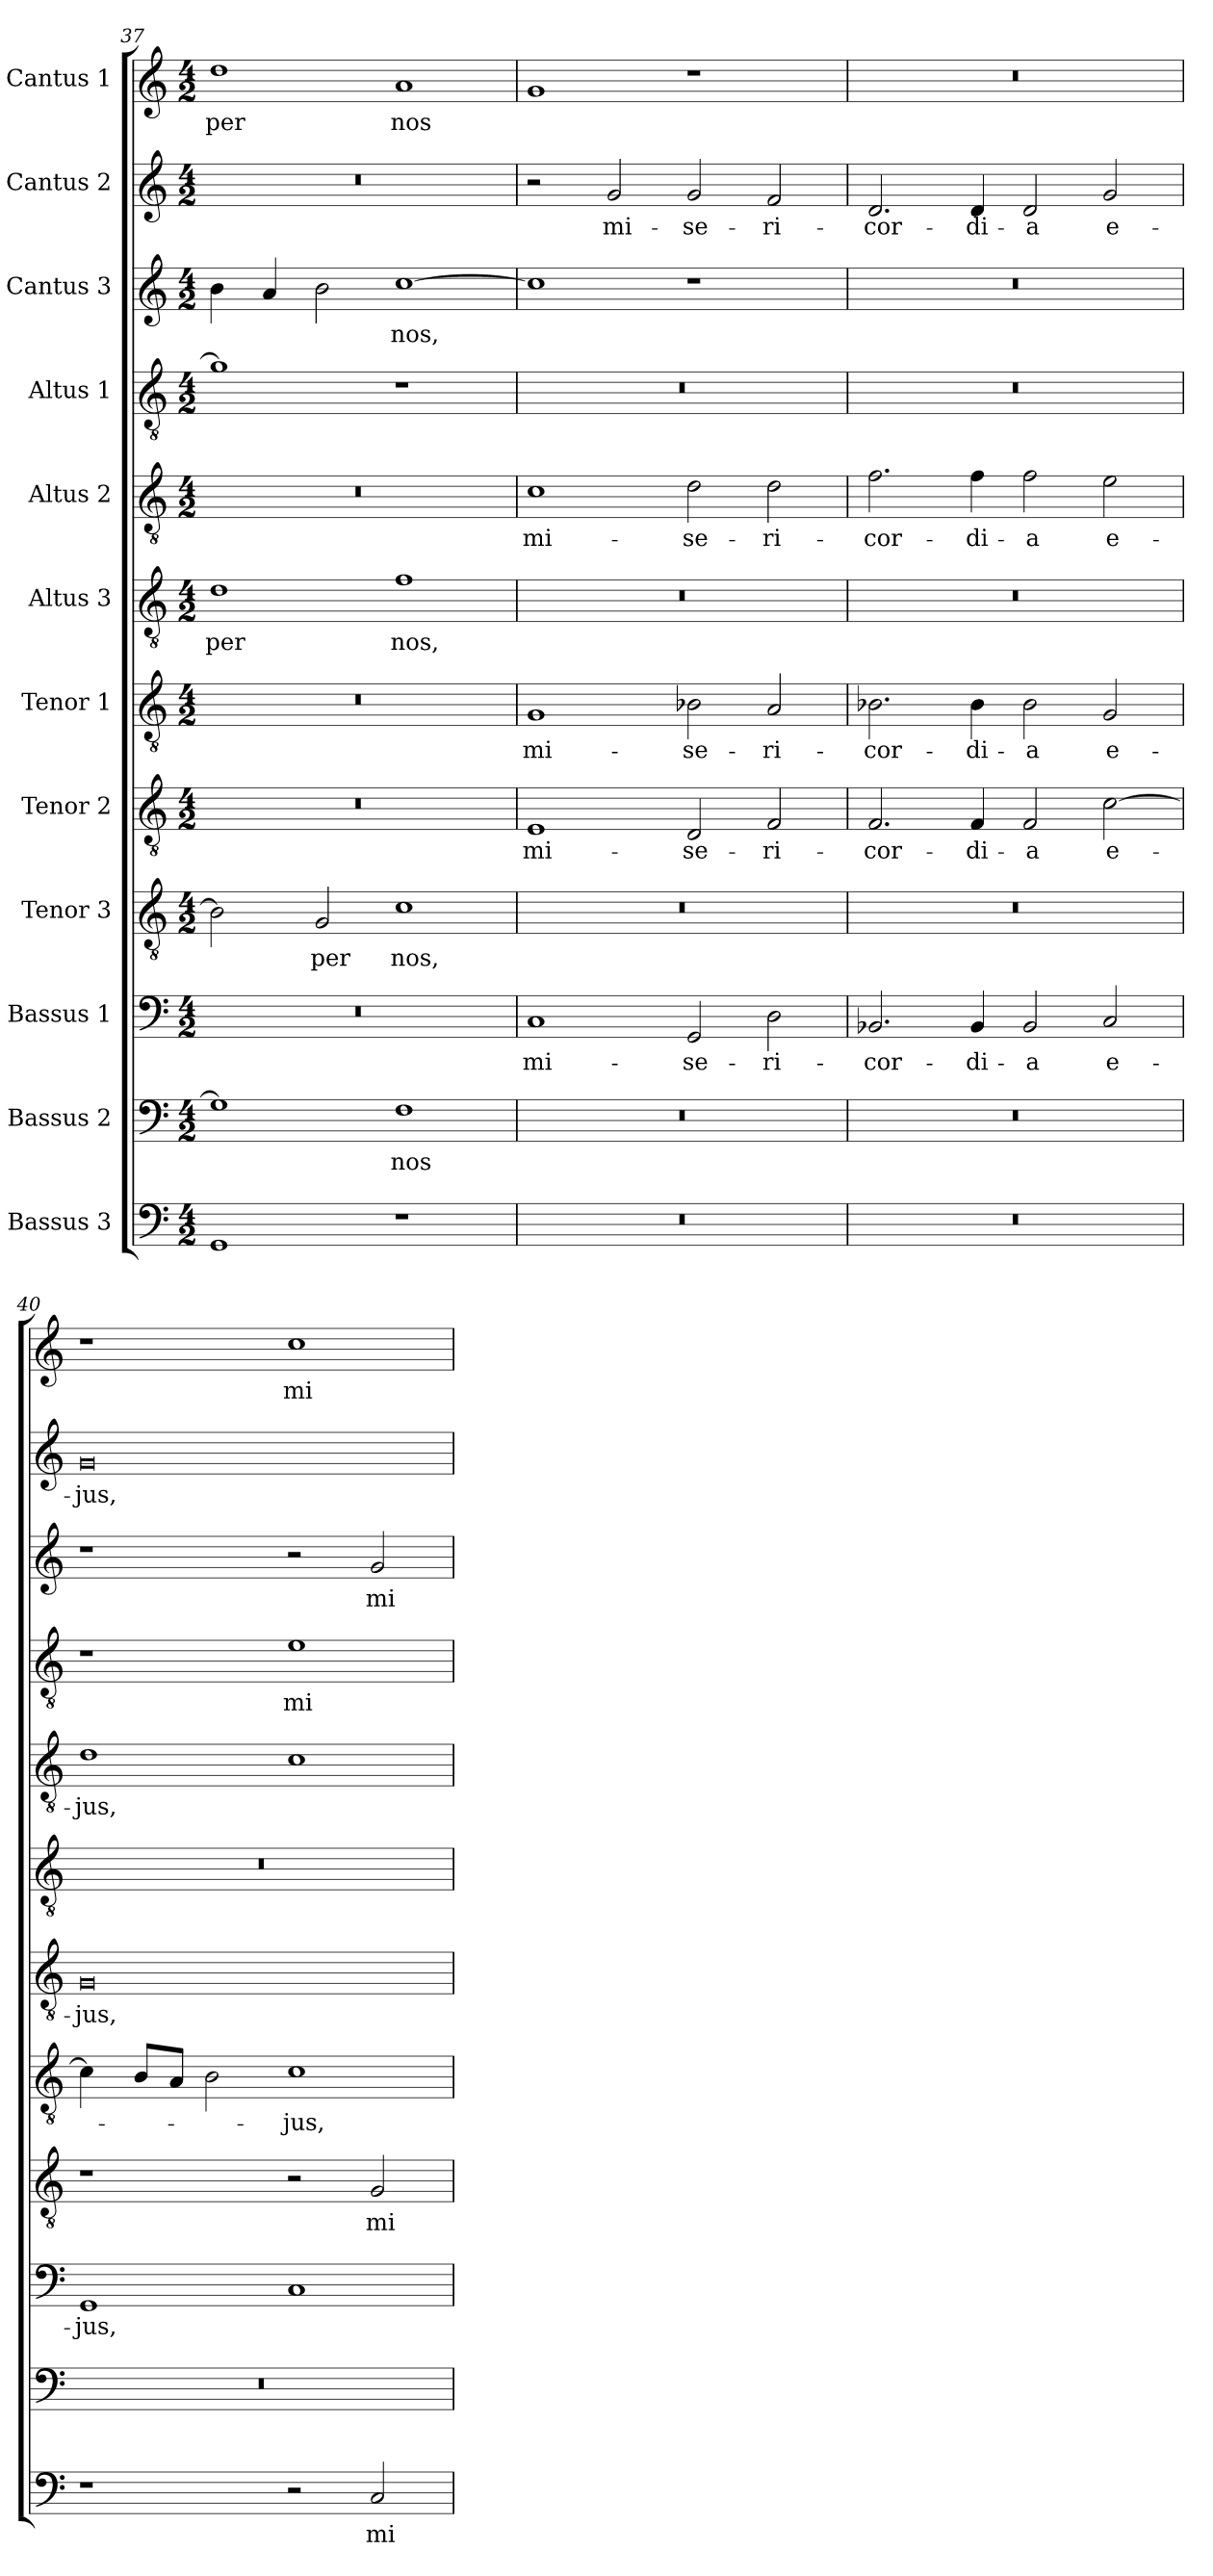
**kern	**text	**kern	**text	**kern	**text	**kern	**text	**kern	**text	**kern	**text	**kern	**text	**kern	**text	**kern	**text	**kern	**text	**kern	**text	**kern	**text
*part12	*part12	*part11	*part11	*part10	*part10	*part9	*part9	*part8	*part8	*part7	*part7	*part6	*part6	*part5	*part5	*part4	*part4	*part3	*part3	*part2	*part2	*part1	*part1
*staff12	*staff12	*staff11	*staff11	*staff10	*staff10	*staff9	*staff9	*staff8	*staff8	*staff7	*staff7	*staff6	*staff6	*staff5	*staff5	*staff4	*staff4	*staff3	*staff3	*staff2	*staff2	*staff1	*staff1
*I"Bassus 3	*	*I"Bassus 2	*	*I"Bassus 1	*	*I"Tenor 3	*	*I"Tenor 2	*	*I"Tenor 1	*	*I"Altus 3	*	*I"Altus 2	*	*I"Altus 1	*	*I"Cantus 3	*	*I"Cantus 2	*	*I"Cantus 1	*
*clefF4	*	*clefF4	*	*clefF4	*	*clefGv2	*	*clefGv2	*	*clefGv2	*	*clefGv2	*	*clefGv2	*	*clefGv2	*	*clefG2	*	*clefG2	*	*clefG2	*
*k[]	*	*k[]	*	*k[]	*	*k[]	*	*k[]	*	*k[]	*	*k[]	*	*k[]	*	*k[]	*	*k[]	*	*k[]	*	*k[]	*
*C:	*	*C:	*	*C:	*	*C:	*	*C:	*	*C:	*	*C:	*	*C:	*	*C:	*	*C:	*	*C:	*	*C:	*
*M4/2	*	*M4/2	*	*M4/2	*	*M4/2	*	*M4/2	*	*M4/2	*	*M4/2	*	*M4/2	*	*M4/2	*	*M4/2	*	*M4/2	*	*M4/2	*
=37	=37	=37	=37	=37	=37	=37	=37	=37	=37	=37	=37	=37	=37	=37	=37	=37	=37	=37	=37	=37	=37	=37	=37
!	!	!	!	!	!	!	!	!	!	!	!	!	!LO:LY:b	!	!	!	!	!	!	!	!	!	!LO:LY:b
1GG	.	1G]	.	0r	.	2B\]	.	0r	.	0r	.	1d	-per	0r	.	1g]	.	4b\	.	0r	.	1dd	-per
.	.	.	.	.	.	.	.	.	.	.	.	.	.	.	.	.	.	4a/	.	.	.	.	.
!	!	!	!	!	!	!	!LO:LY:b	!	!	!	!	!	!	!	!	!	!	!	!	!	!	!	!
.	.	.	.	.	.	2G/	-per	.	.	.	.	.	.	.	.	.	.	2b\	.	.	.	.	.
!	!	!	!LO:LY:b	!	!	!	!LO:LY:b	!	!	!	!	!	!LO:LY:b	!	!	!	!	!	!LO:LY:b	!	!	!	!LO:LY:b
1r	.	1F	nos	.	.	1c	nos,	.	.	.	.	1f	nos,	.	.	1r	.	[1cc	nos,	.	.	1a	nos
=38	=38	=38	=38	=38	=38	=38	=38	=38	=38	=38	=38	=38	=38	=38	=38	=38	=38	=38	=38	=38	=38	=38	=38
!	!	!	!	!	!LO:LY:b	!	!	!	!LO:LY:b	!	!LO:LY:b	!	!	!	!LO:LY:b	!	!	!	!	!	!	!	!
0r	.	0r	.	1C	mi-	0r	.	1E	mi-	1G	mi-	0r	.	1c	mi-	0r	.	1cc]	.	2r	.	1g	.
!	!	!	!	!	!	!	!	!	!	!	!	!	!	!	!	!	!	!	!	!	!LO:LY:b	!	!
.	.	.	.	.	.	.	.	.	.	.	.	.	.	.	.	.	.	.	.	2g/	mi-	.	.
!	!	!	!	!	!LO:LY:b	!	!	!	!LO:LY:b	!	!LO:LY:b	!	!	!	!LO:LY:b	!	!	!	!	!	!LO:LY:b	!	!
.	.	.	.	2GG/	-se-	.	.	2D/	-se-	2B-X\	-se-	.	.	2d\	-se-	.	.	1r	.	2g/	-se-	1r	.
!	!	!	!	!	!LO:LY:b	!	!	!	!LO:LY:b	!	!LO:LY:b	!	!	!	!LO:LY:b	!	!	!	!	!	!LO:LY:b	!	!
.	.	.	.	2D\	-ri-	.	.	2F/	-ri-	2A/	-ri-	.	.	2d\	-ri-	.	.	.	.	2f/	-ri-	.	.
=39	=39	=39	=39	=39	=39	=39	=39	=39	=39	=39	=39	=39	=39	=39	=39	=39	=39	=39	=39	=39	=39	=39	=39
!	!	!	!	!	!LO:LY:b	!	!	!	!LO:LY:b	!	!LO:LY:b	!	!	!	!LO:LY:b	!	!	!	!	!	!LO:LY:b	!	!
0r	.	0r	.	2.BB-X/	-cor-	0r	.	2.F/	-cor-	2.B-X\	-cor-	0r	.	2.f\	-cor-	0r	.	0r	.	2.d/	-cor-	0r	.
!	!	!	!	!	!LO:LY:b	!	!	!	!LO:LY:b	!	!LO:LY:b	!	!	!	!LO:LY:b	!	!	!	!	!	!LO:LY:b	!	!
.	.	.	.	4BB-/	-di-	.	.	4F/	-di-	4B-\	-di-	.	.	4f\	-di-	.	.	.	.	4d/	-di-	.	.
!	!	!	!	!	!LO:LY:b	!	!	!	!LO:LY:b	!	!LO:LY:b	!	!	!	!LO:LY:b	!	!	!	!	!	!LO:LY:b	!	!
.	.	.	.	2BB-/	-a	.	.	2F/	-a	2B-\	-a	.	.	2f\	-a	.	.	.	.	2d/	-a	.	.
!	!	!	!	!	!LO:LY:b	!	!	!	!LO:LY:b	!	!LO:LY:b	!	!	!	!LO:LY:b	!	!	!	!	!	!LO:LY:b	!	!
.	.	.	.	2C/	e-	.	.	[2c\	e-	2G/	e-	.	.	2e\	e-	.	.	.	.	2g/	e-	.	.
=40	=40	=40	=40	=40	=40	=40	=40	=40	=40	=40	=40	=40	=40	=40	=40	=40	=40	=40	=40	=40	=40	=40	=40
!	!	!	!	!	!LO:LY:b	!	!	!	!	!	!LO:LY:b	!	!	!	!LO:LY:b	!	!	!	!	!	!LO:LY:b	!	!
1r	.	0r	.	1GG	-jus,	1r	.	4c\]	.	0G	-jus,	0r	.	1d	-jus,	1r	.	1r	.	0g	-jus,	1r	.
.	.	.	.	.	.	.	.	8B/L	.	.	.	.	.	.	.	.	.	.	.	.	.	.	.
.	.	.	.	.	.	.	.	8A/J	.	.	.	.	.	.	.	.	.	.	.	.	.	.	.
.	.	.	.	.	.	.	.	2B\	.	.	.	.	.	.	.	.	.	.	.	.	.	.	.
!	!	!	!	!	!	!	!	!	!LO:LY:b	!	!	!	!	!	!	!	!LO:LY:b	!	!	!	!	!	!LO:LY:b
2r	.	.	.	1C	.	2r	.	1c	-jus,	.	.	.	.	1c	.	1e	mi-	2r	.	.	.	1cc	mi-
!	!LO:LY:b	!	!	!	!	!	!LO:LY:b	!	!	!	!	!	!	!	!	!	!	!	!LO:LY:b	!	!	!	!
2C/	mi-	.	.	.	.	2G/	mi-	.	.	.	.	.	.	.	.	.	.	2g/	mi-	.	.	.	.
=	=	=	=	=	=	=	=	=	=	=	=	=	=	=	=	=	=	=	=	=	=	=	=
*-	*-	*-	*-	*-	*-	*-	*-	*-	*-	*-	*-	*-	*-	*-	*-	*-	*-	*-	*-	*-	*-	*-	*-
